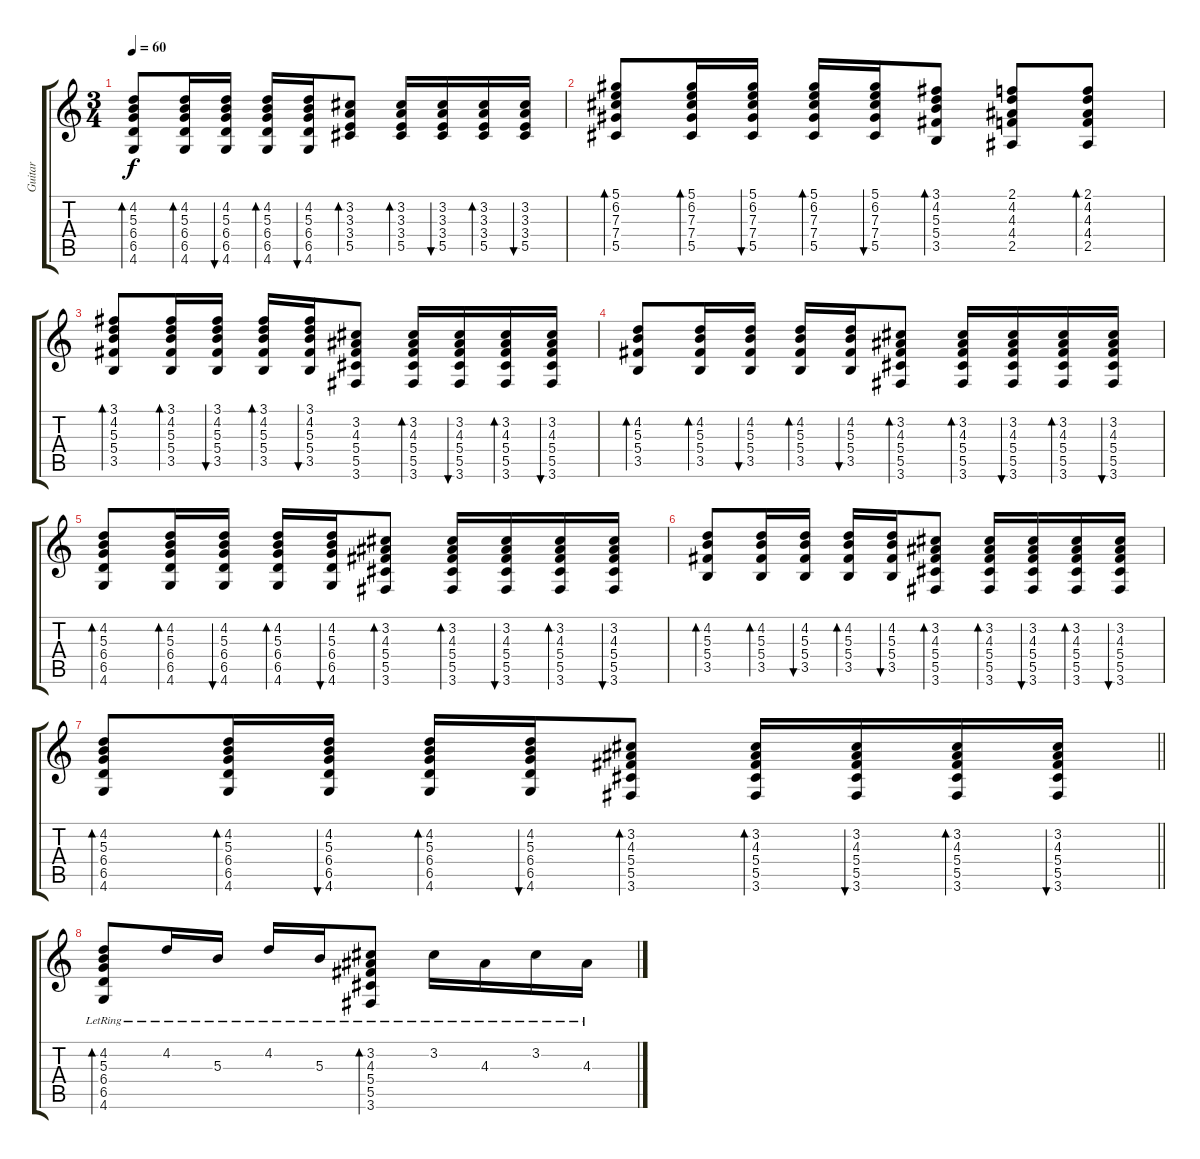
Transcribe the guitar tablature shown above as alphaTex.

\track ("Guitar" "Guitar") {instrument acousticguitarsteel}
\staff {score tabs}
\tuning (Eb4 Bb3 Gb3 Db3 Ab2 Eb2) {hide}
\ts (3 4)
\tempo 60
\clef g2
\ks c
(4.2 5.3 6.4 6.5 4.6).8{bd 60 dy f} (4.2 5.3 6.4 6.5 4.6).16{bd 60} (4.2 5.3 6.4 6.5 4.6).16{bu 60} (4.2 5.3 6.4 6.5 4.6).16{bd 60} (4.2 5.3 6.4 6.5 4.6).16{bu 60} (3.2 3.3 3.4 5.5).8{bd 60} (3.2 3.3 3.4 5.5).16{bd 60} (3.2 3.3 3.4 5.5).16{bu 60} (3.2 3.3 3.4 5.5).16{bd 60} (3.2 3.3 3.4 5.5).16{bu 60} |
(5.1 6.2 7.3 7.4 5.5).8{bd 60} (5.1 6.2 7.3 7.4 5.5).16{bd 60} (5.1 6.2 7.3 7.4 5.5).16{bu 60} (5.1 6.2 7.3 7.4 5.5).16{bd 60} (5.1 6.2 7.3 7.4 5.5).16{bu 60} (3.1 4.2 5.3 5.4 3.5).8{bd 60} (2.1 4.2 4.3 4.4 2.5).8 (2.1 4.2 4.3 4.4 2.5).8{bd 60} |
(3.1 4.2 5.3 5.4 3.5).8{bd 60} (3.1 4.2 5.3 5.4 3.5).16{bd 60} (3.1 4.2 5.3 5.4 3.5).16{bu 60} (3.1 4.2 5.3 5.4 3.5).16{bd 60} (3.1 4.2 5.3 5.4 3.5).16{bu 60} (3.2 4.3 5.4 5.5 3.6).8 (3.2 4.3 5.4 5.5 3.6).16{bd 60} (3.2 4.3 5.4 5.5 3.6).16{bu 60} (3.2 4.3 5.4 5.5 3.6).16{bd 60} (3.2 4.3 5.4 5.5 3.6).16{bu 60} |
(4.2 5.3 5.4 3.5).8{bd 60} (4.2 5.3 5.4 3.5).16{bd 60} (4.2 5.3 5.4 3.5).16{bu 60} (4.2 5.3 5.4 3.5).16{bd 60} (4.2 5.3 5.4 3.5).16{bu 60} (3.2 4.3 5.4 5.5 3.6).8{bd 60} (3.2 4.3 5.4 5.5 3.6).16{bd 60} (3.2 4.3 5.4 5.5 3.6).16{bu 60} (3.2 4.3 5.4 5.5 3.6).16{bd 60} (3.2 4.3 5.4 5.5 3.6).16{bu 60} |
(4.2 5.3 6.4 6.5 4.6).8{bd 60} (4.2 5.3 6.4 6.5 4.6).16{bd 60} (4.2 5.3 6.4 6.5 4.6).16{bu 60} (4.2 5.3 6.4 6.5 4.6).16{bd 60} (4.2 5.3 6.4 6.5 4.6).16{bu 60} (3.2 4.3 5.4 5.5 3.6).8{bd 60} (3.2 4.3 5.4 5.5 3.6).16{bd 60} (3.2 4.3 5.4 5.5 3.6).16{bu 60} (3.2 4.3 5.4 5.5 3.6).16{bd 60} (3.2 4.3 5.4 5.5 3.6).16{bu 60} |
(4.2 5.3 5.4 3.5).8{bd 60} (4.2 5.3 5.4 3.5).16{bd 60} (4.2 5.3 5.4 3.5).16{bu 60} (4.2 5.3 5.4 3.5).16{bd 60} (4.2 5.3 5.4 3.5).16{bu 60} (3.2 4.3 5.4 5.5 3.6).8{bd 60} (3.2 4.3 5.4 5.5 3.6).16{bd 60} (3.2 4.3 5.4 5.5 3.6).16{bu 60} (3.2 4.3 5.4 5.5 3.6).16{bd 60} (3.2 4.3 5.4 5.5 3.6).16{bu 60} |
\barLineRight lightlight
(4.2 5.3 6.4 6.5 4.6).8{bd 60} (4.2 5.3 6.4 6.5 4.6).16{bd 60} (4.2 5.3 6.4 6.5 4.6).16{bu 60} (4.2 5.3 6.4 6.5 4.6).16{bd 60} (4.2 5.3 6.4 6.5 4.6).16{bu 60} (3.2 4.3 5.4 5.5 3.6).8{bd 60} (3.2 4.3 5.4 5.5 3.6).16{bd 60} (3.2 4.3 5.4 5.5 3.6).16{bu 60} (3.2 4.3 5.4 5.5 3.6).16{bd 60} (3.2 4.3 5.4 5.5 3.6).16{bu 60} |
\section ("" "")
(4.2{lr} 5.3{lr} 6.4{lr} 6.5{lr} 4.6{lr}).8{bd 60} 4.2{lr}.16 5.3{lr}.16 4.2{lr}.16 5.3{lr}.16 (3.2{lr} 4.3{lr} 5.4{lr} 5.5{lr} 3.6{lr}).8{bd 60} 3.2{lr}.16 4.3{lr}.16 3.2{lr}.16 4.3{lr}.16
